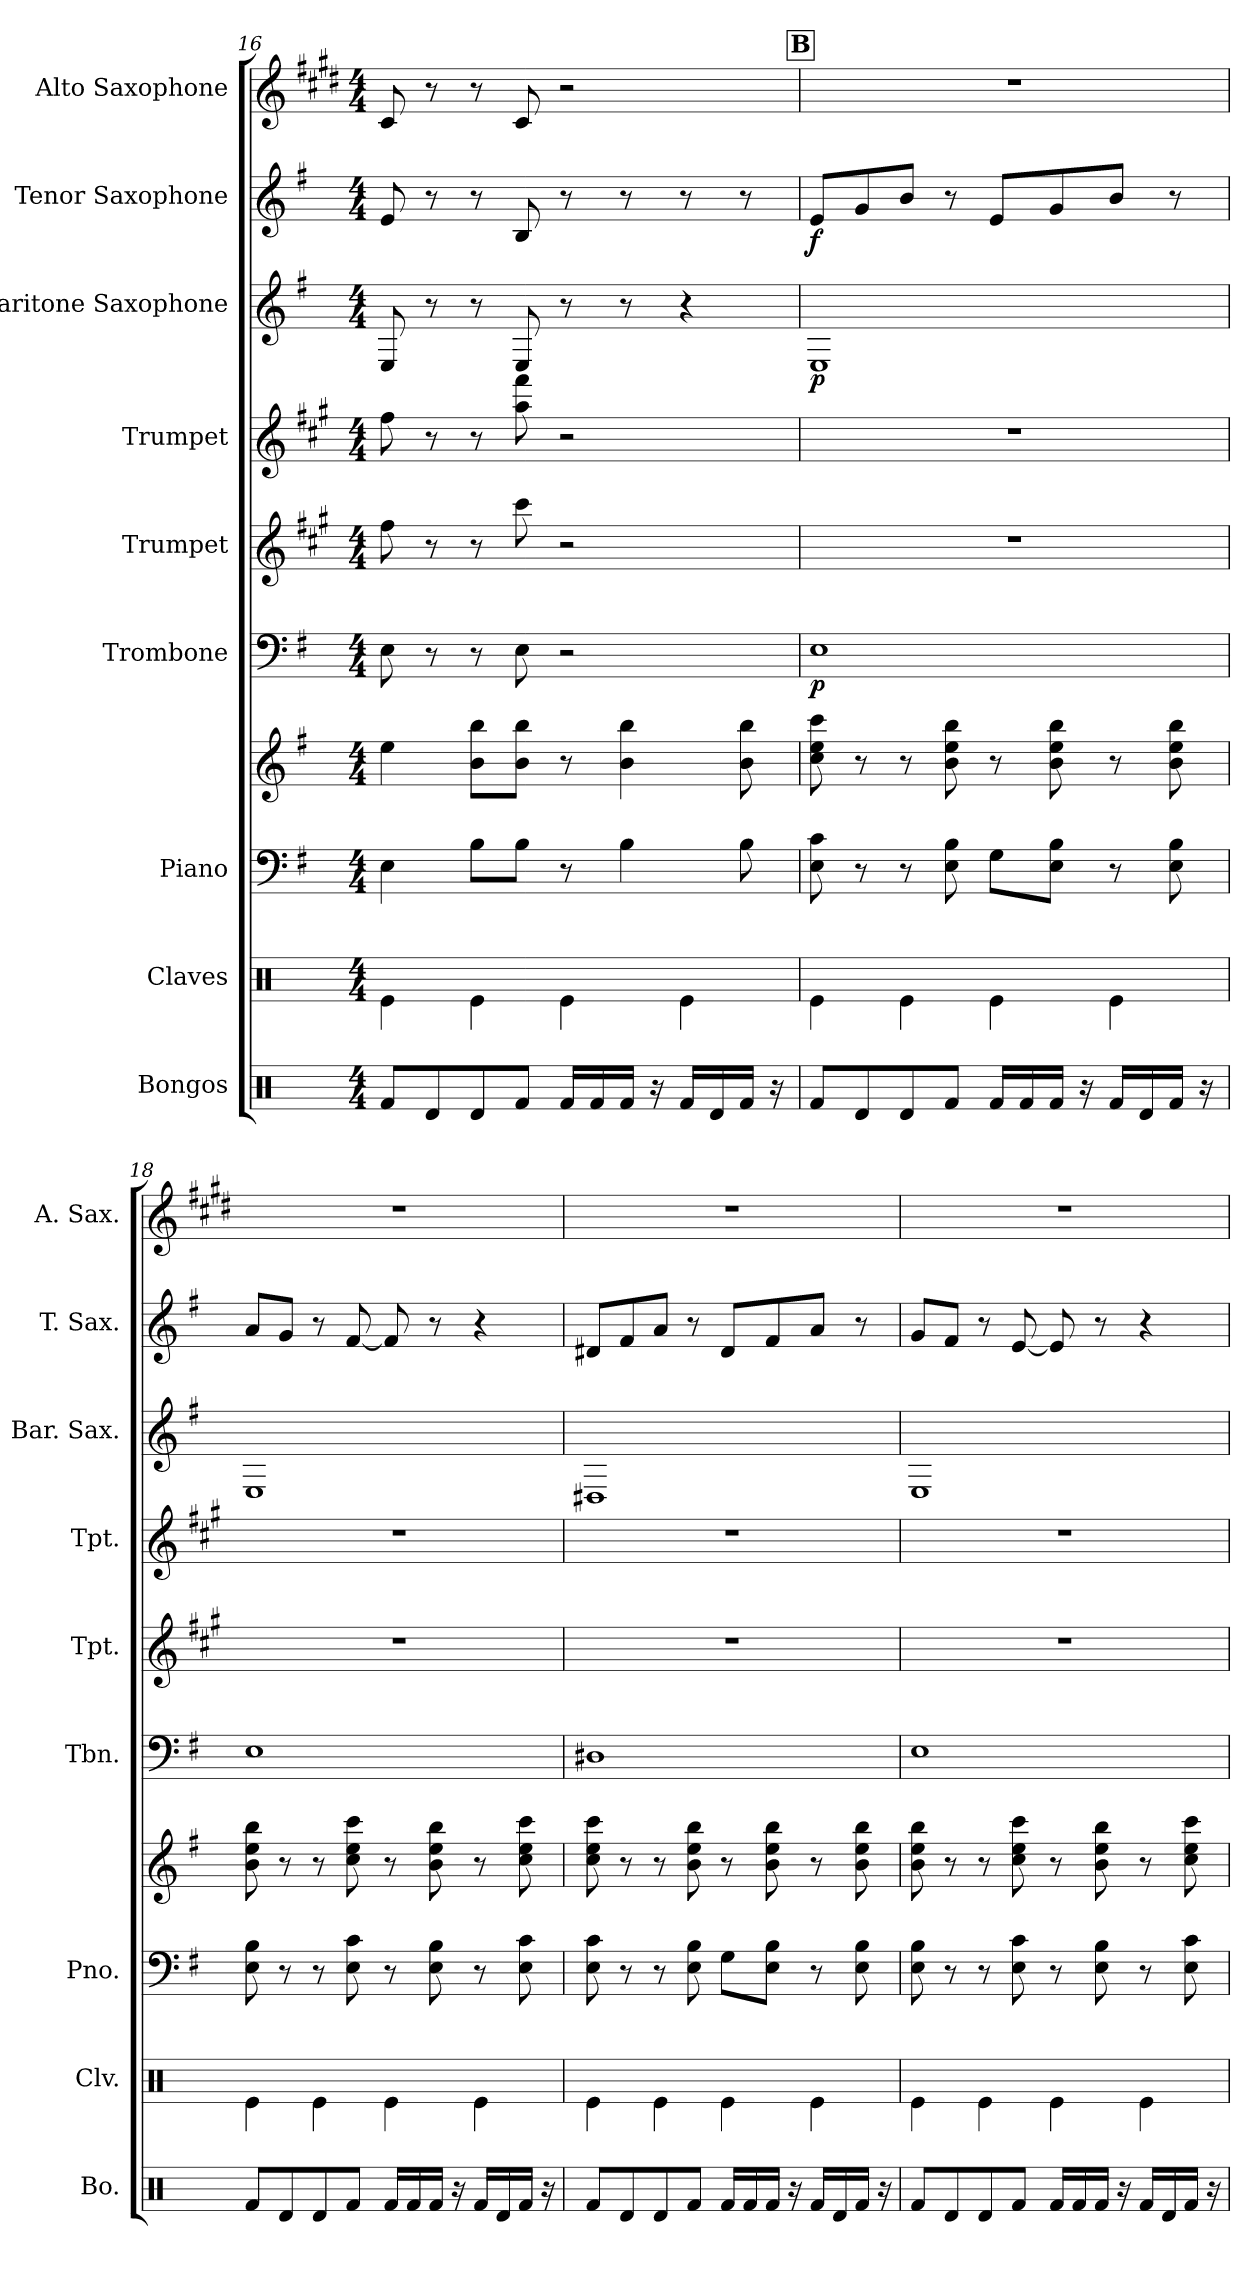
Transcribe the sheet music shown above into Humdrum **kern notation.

**kern	**kern	**kern	**kern	**kern	**dynam	**kern	**kern	**kern	**dynam	**kern	**dynam	**kern
*part9	*part8	*part7	*part7	*part6	*part6	*part5	*part4	*part3	*part3	*part2	*part2	*part1
*staff10	*staff9	*staff8	*staff7	*staff6	*staff6	*staff5	*staff4	*staff3	*staff3	*staff2	*staff2	*staff1
*I"Bongos	*I"Claves	*I"Piano	*	*I"Trombone	*	*I"Trumpet	*I"Trumpet	*I"Baritone Saxophone	*	*I"Tenor Saxophone	*	*I"Alto Saxophone
*I'Bo.	*I'Clv.	*I'Pno.	*	*I'Tbn.	*	*I'Tpt.	*I'Tpt.	*I'Bar. Sax.	*	*I'T. Sax.	*	*I'A. Sax.
*clefX	*clefX	*clefF4	*clefG2	*clefF4	*	*clefG2	*clefG2	*clefG2	*	*clefG2	*	*clefG2
*	*	*	*	*	*	*ITrd1c2	*ITrd1c2	*ITrd12c21	*	*ITrd8c14	*	*ITrd5c9
*k[]	*k[]	*k[f#]	*k[f#]	*k[f#]	*	*k[f#]	*k[f#]	*k[f#]	*	*k[f#]	*	*k[f#]
*M4/4	*M4/4	*M4/4	*M4/4	*M4/4	*	*M4/4	*M4/4	*M4/4	*	*M4/4	*	*M4/4
=16	=16	=16	=16	=16	=16	=16	=16	=16	=16	=16	=16	=16
8Rf/L	4Re\	4E\	4ee\	8E\	.	8ee\	8ee\	8EE/	.	8E/	.	8E/
8Rd/	.	.	.	8r	.	8r	8r	8r	.	8r	.	8r
8Rd/	4Re\	8B\L	8b\ 8bb\L	8r	.	8r	8r	8r	.	8r	.	8r
8Rf/J	.	8B\J	8b\ 8bb\J	8E\	.	8bb\	8gg\ 8eee\	8EE/	.	8BB/	.	8E/
16Rf/LL	4Re\	8r	8r	2r	.	2r	2r	8r	.	8r	.	2r
16Rf/	.	.	.	.	.	.	.	.	.	.	.	.
16Rf/JJ	.	4B\	4b\ 4bb\	.	.	.	.	8r	.	8r	.	.
16r	.	.	.	.	.	.	.	.	.	.	.	.
16Rf/LL	4Re\	.	.	.	.	.	.	4r	.	8r	.	.
16Rd/	.	.	.	.	.	.	.	.	.	.	.	.
16Rf/JJ	.	8B\	8b\ 8bb\	.	.	.	.	.	.	8r	.	.
16r	.	.	.	.	.	.	.	.	.	.	.	.
!!LO:REH:place=s1:a:B:fs=14:t=B
=17	=17	=17	=17	=17	=17	=17	=17	=17	=17	=17	=17	=17
!	!	!	!	!	!LO:DY:b	!	!	!	!LO:DY:b	!	!LO:DY:b	!
8Rf/L	4Re\	8E\ 8c\	8cc\ 8ee\ 8ccc\	1E	p	1r	1r	1EE	p	8E/L	f	1r
8Rd/	.	8r	8r	.	.	.	.	.	.	8G/	.	.
8Rd/	4Re\	8r	8r	.	.	.	.	.	.	8B/J	.	.
8Rf/J	.	8E\ 8B\	8b\ 8ee\ 8bb\	.	.	.	.	.	.	8r	.	.
16Rf/LL	4Re\	8G\L	8r	.	.	.	.	.	.	8E/L	.	.
16Rf/	.	.	.	.	.	.	.	.	.	.	.	.
16Rf/JJ	.	8E\ 8B\J	8b\ 8ee\ 8bb\	.	.	.	.	.	.	8G/	.	.
16r	.	.	.	.	.	.	.	.	.	.	.	.
16Rf/LL	4Re\	8r	8r	.	.	.	.	.	.	8B/J	.	.
16Rd/	.	.	.	.	.	.	.	.	.	.	.	.
16Rf/JJ	.	8E\ 8B\	8b\ 8ee\ 8bb\	.	.	.	.	.	.	8r	.	.
16r	.	.	.	.	.	.	.	.	.	.	.	.
!!LO:PB:g=z
=18	=18	=18	=18	=18	=18	=18	=18	=18	=18	=18	=18	=18
8Rf/L	4Re\	8E\ 8B\	8b\ 8ee\ 8bb\	1E	.	1r	1r	1EE	.	8A/L	.	1r
8Rd/	.	8r	8r	.	.	.	.	.	.	8G/J	.	.
8Rd/	4Re\	8r	8r	.	.	.	.	.	.	8r	.	.
8Rf/J	.	8E\ 8c\	8cc\ 8ee\ 8ccc\	.	.	.	.	.	.	[8F#/	.	.
16Rf/LL	4Re\	8r	8r	.	.	.	.	.	.	8F#/]	.	.
16Rf/	.	.	.	.	.	.	.	.	.	.	.	.
16Rf/JJ	.	8E\ 8B\	8b\ 8ee\ 8bb\	.	.	.	.	.	.	8r	.	.
16r	.	.	.	.	.	.	.	.	.	.	.	.
16Rf/LL	4Re\	8r	8r	.	.	.	.	.	.	4r	.	.
16Rd/	.	.	.	.	.	.	.	.	.	.	.	.
16Rf/JJ	.	8E\ 8c\	8cc\ 8ee\ 8ccc\	.	.	.	.	.	.	.	.	.
16r	.	.	.	.	.	.	.	.	.	.	.	.
=19	=19	=19	=19	=19	=19	=19	=19	=19	=19	=19	=19	=19
8Rf/L	4Re\	8E\ 8c\	8cc\ 8ee\ 8ccc\	1D#X	.	1r	1r	1DD#X	.	8D#X/L	.	1r
8Rd/	.	8r	8r	.	.	.	.	.	.	8F#/	.	.
8Rd/	4Re\	8r	8r	.	.	.	.	.	.	8A/J	.	.
8Rf/J	.	8E\ 8B\	8b\ 8ee\ 8bb\	.	.	.	.	.	.	8r	.	.
16Rf/LL	4Re\	8G\L	8r	.	.	.	.	.	.	8D#/L	.	.
16Rf/	.	.	.	.	.	.	.	.	.	.	.	.
16Rf/JJ	.	8E\ 8B\J	8b\ 8ee\ 8bb\	.	.	.	.	.	.	8F#/	.	.
16r	.	.	.	.	.	.	.	.	.	.	.	.
16Rf/LL	4Re\	8r	8r	.	.	.	.	.	.	8A/J	.	.
16Rd/	.	.	.	.	.	.	.	.	.	.	.	.
16Rf/JJ	.	8E\ 8B\	8b\ 8ee\ 8bb\	.	.	.	.	.	.	8r	.	.
16r	.	.	.	.	.	.	.	.	.	.	.	.
=20	=20	=20	=20	=20	=20	=20	=20	=20	=20	=20	=20	=20
8Rf/L	4Re\	8E\ 8B\	8b\ 8ee\ 8bb\	1E	.	1r	1r	1EE	.	8G/L	.	1r
8Rd/	.	8r	8r	.	.	.	.	.	.	8F#/J	.	.
8Rd/	4Re\	8r	8r	.	.	.	.	.	.	8r	.	.
8Rf/J	.	8E\ 8c\	8cc\ 8ee\ 8ccc\	.	.	.	.	.	.	[8E/	.	.
16Rf/LL	4Re\	8r	8r	.	.	.	.	.	.	8E/]	.	.
16Rf/	.	.	.	.	.	.	.	.	.	.	.	.
16Rf/JJ	.	8E\ 8B\	8b\ 8ee\ 8bb\	.	.	.	.	.	.	8r	.	.
16r	.	.	.	.	.	.	.	.	.	.	.	.
16Rf/LL	4Re\	8r	8r	.	.	.	.	.	.	4r	.	.
16Rd/	.	.	.	.	.	.	.	.	.	.	.	.
16Rf/JJ	.	8E\ 8c\	8cc\ 8ee\ 8ccc\	.	.	.	.	.	.	.	.	.
16r	.	.	.	.	.	.	.	.	.	.	.	.
=	=	=	=	=	=	=	=	=	=	=	=	=
*-	*-	*-	*-	*-	*-	*-	*-	*-	*-	*-	*-	*-
